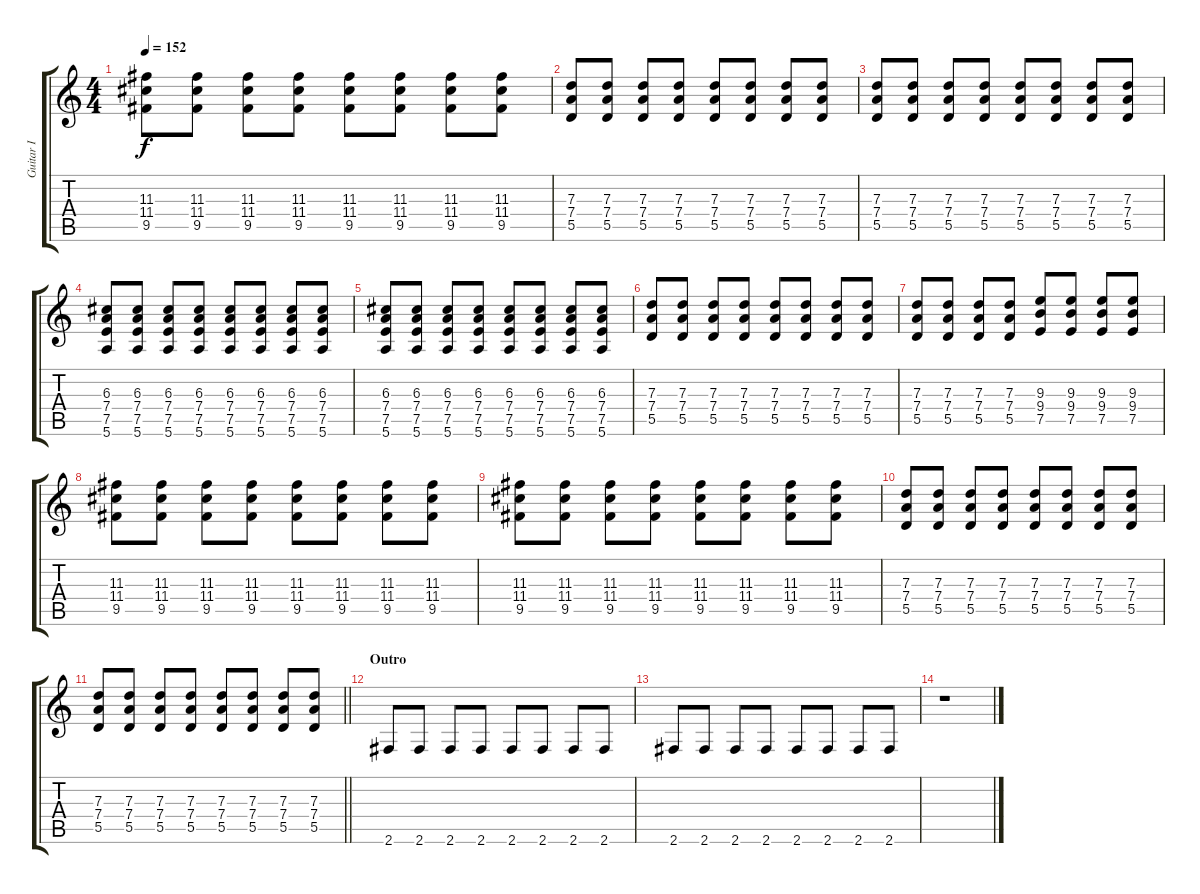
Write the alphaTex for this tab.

\track ("Guitar I" "Guitar I") {instrument overdrivenguitar}
\staff {score tabs}
\tuning (E4 B3 G3 D3 A2 E2) {hide}
\ts (4 4)
\tempo 152
\clef g2
\ks c
(11.3 11.4 9.5).8{dy f} (11.3 11.4 9.5).8 (11.3 11.4 9.5).8 (11.3 11.4 9.5).8 (11.3 11.4 9.5).8 (11.3 11.4 9.5).8 (11.3 11.4 9.5).8 (11.3 11.4 9.5).8 |
(7.3 7.4 5.5).8 (7.3 7.4 5.5).8 (7.3 7.4 5.5).8 (7.3 7.4 5.5).8 (7.3 7.4 5.5).8 (7.3 7.4 5.5).8 (7.3 7.4 5.5).8 (7.3 7.4 5.5).8 |
(7.3 7.4 5.5).8 (7.3 7.4 5.5).8 (7.3 7.4 5.5).8 (7.3 7.4 5.5).8 (7.3 7.4 5.5).8 (7.3 7.4 5.5).8 (7.3 7.4 5.5).8 (7.3 7.4 5.5).8 |
(6.3 7.4 7.5 5.6).8 (6.3 7.4 7.5 5.6).8 (6.3 7.4 7.5 5.6).8 (6.3 7.4 7.5 5.6).8 (6.3 7.4 7.5 5.6).8 (6.3 7.4 7.5 5.6).8 (6.3 7.4 7.5 5.6).8 (6.3 7.4 7.5 5.6).8 |
(6.3 7.4 7.5 5.6).8 (6.3 7.4 7.5 5.6).8 (6.3 7.4 7.5 5.6).8 (6.3 7.4 7.5 5.6).8 (6.3 7.4 7.5 5.6).8 (6.3 7.4 7.5 5.6).8 (6.3 7.4 7.5 5.6).8 (6.3 7.4 7.5 5.6).8 |
(7.3 7.4 5.5).8 (7.3 7.4 5.5).8 (7.3 7.4 5.5).8 (7.3 7.4 5.5).8 (7.3 7.4 5.5).8 (7.3 7.4 5.5).8 (7.3 7.4 5.5).8 (7.3 7.4 5.5).8 |
(7.3 7.4 5.5).8 (7.3 7.4 5.5).8 (7.3 7.4 5.5).8 (7.3 7.4 5.5).8 (9.3 9.4 7.5).8 (9.3 9.4 7.5).8 (9.3 9.4 7.5).8 (9.3 9.4 7.5).8 |
(11.3 11.4 9.5).8 (11.3 11.4 9.5).8 (11.3 11.4 9.5).8 (11.3 11.4 9.5).8 (11.3 11.4 9.5).8 (11.3 11.4 9.5).8 (11.3 11.4 9.5).8 (11.3 11.4 9.5).8 |
(11.3 11.4 9.5).8 (11.3 11.4 9.5).8 (11.3 11.4 9.5).8 (11.3 11.4 9.5).8 (11.3 11.4 9.5).8 (11.3 11.4 9.5).8 (11.3 11.4 9.5).8 (11.3 11.4 9.5).8 |
(7.3 7.4 5.5).8 (7.3 7.4 5.5).8 (7.3 7.4 5.5).8 (7.3 7.4 5.5).8 (7.3 7.4 5.5).8 (7.3 7.4 5.5).8 (7.3 7.4 5.5).8 (7.3 7.4 5.5).8 |
\barLineRight lightlight
(7.3 7.4 5.5).8 (7.3 7.4 5.5).8 (7.3 7.4 5.5).8 (7.3 7.4 5.5).8 (7.3 7.4 5.5).8 (7.3 7.4 5.5).8 (7.3 7.4 5.5).8 (7.3 7.4 5.5).8 |
\section ("" "Outro")
2.6.8 2.6.8 2.6.8 2.6.8 2.6.8 2.6.8 2.6.8 2.6.8 |
2.6.8 2.6.8 2.6.8 2.6.8 2.6.8 2.6.8 2.6.8 2.6.8 |
r.1{volume 5}
